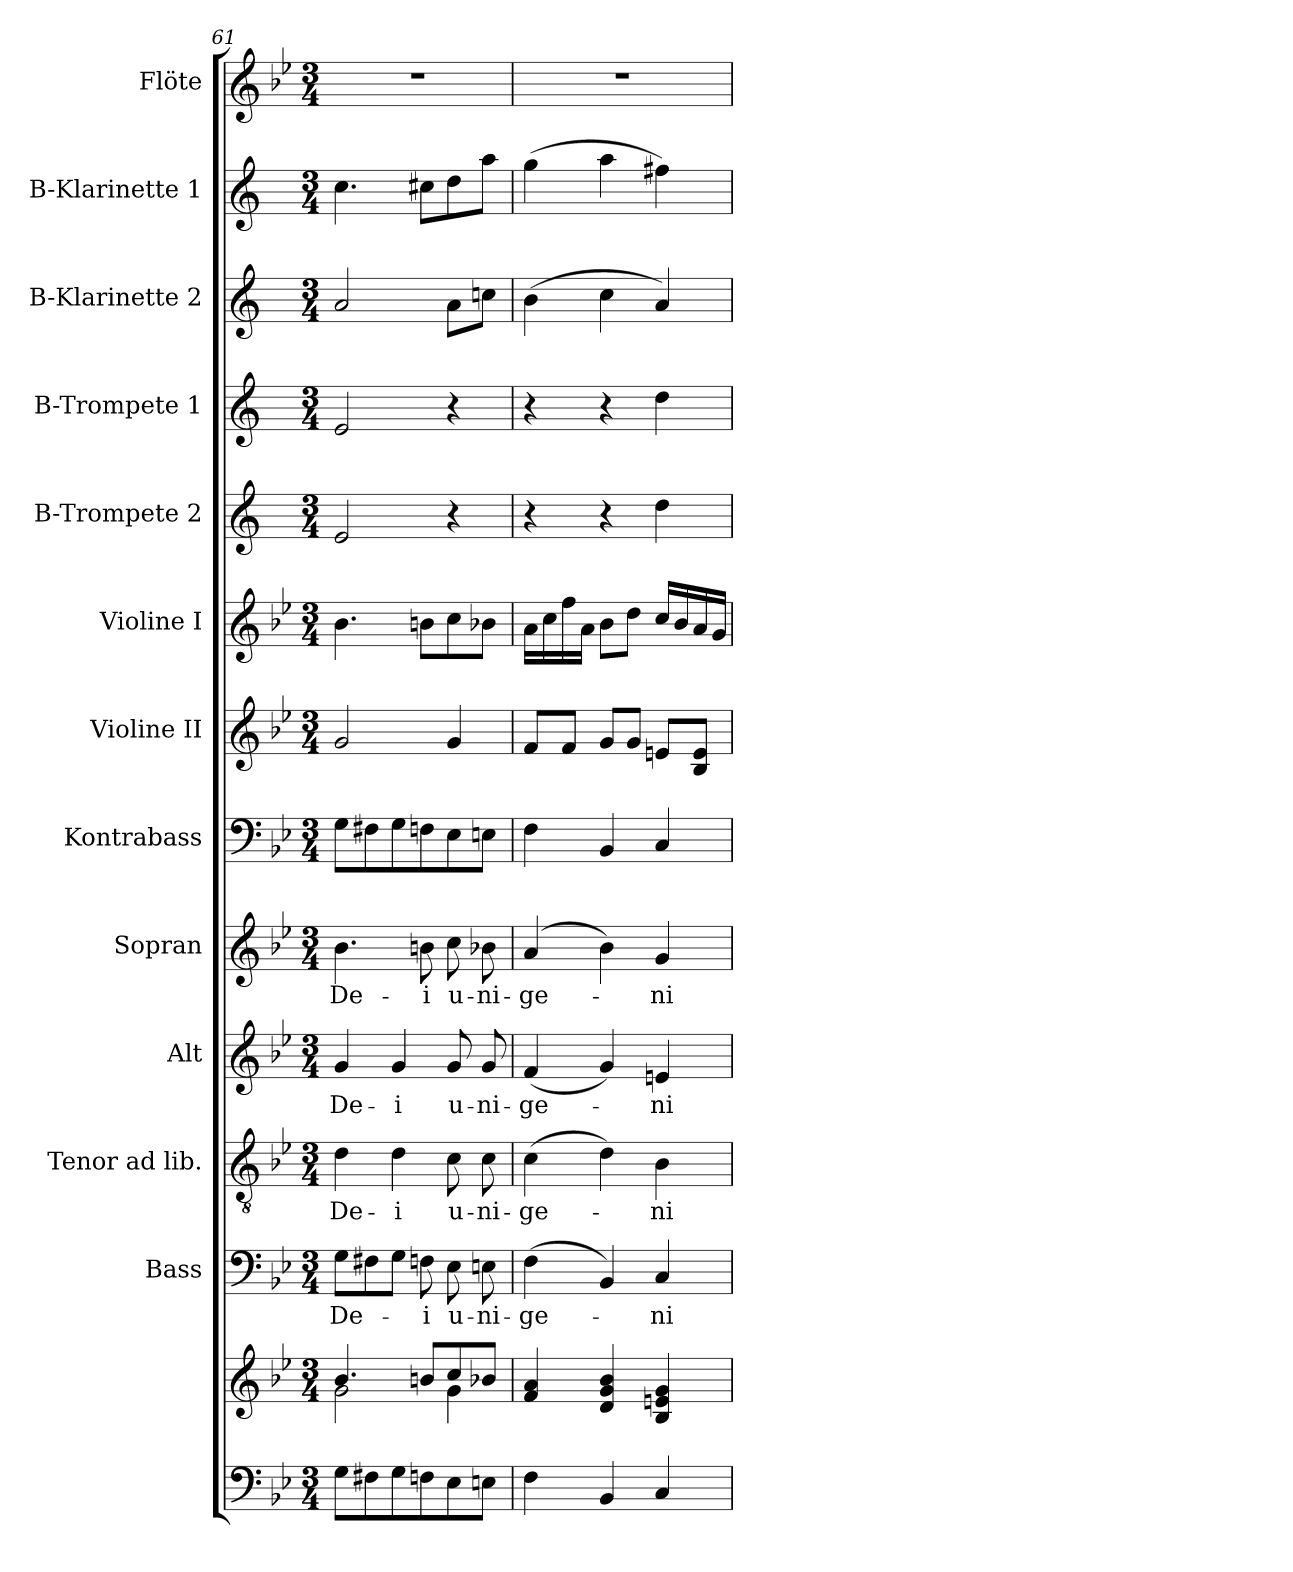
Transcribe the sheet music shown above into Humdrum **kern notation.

**kern	**kern	**kern	**text	**kern	**text	**kern	**text	**kern	**text	**kern	**kern	**kern	**kern	**kern	**kern	**kern	**kern
*part13	*part13	*part12	*part12	*part11	*part11	*part10	*part10	*part9	*part9	*part8	*part7	*part6	*part5	*part4	*part3	*part2	*part1
*staff14	*staff13	*staff12	*staff12	*staff11	*staff11	*staff10	*staff10	*staff9	*staff9	*staff8	*staff7	*staff6	*staff5	*staff4	*staff3	*staff2	*staff1
*	*	*I"Bass	*	*I"Tenor ad lib.	*	*I"Alt	*	*I"Sopran	*	*I"Kontrabass	*I"Violine II	*I"Violine I	*I"B-Trompete 2	*I"B-Trompete 1	*I"B-Klarinette 2	*I"B-Klarinette 1	*I"Flöte
*	*	*I'B.	*	*I'T.	*	*I'A.	*	*I'S.	*	*I'Kb.	*I'Vl. II	*I'Vl. I	*I'B Trp. 2	*I'B Trp. 1	*I'B Kl. 2	*I'B Kl. 1	*I'Fl.
!!LO:PB:g=z
*clefF4	*clefG2	*clefF4	*	*clefGv2	*	*clefG2	*	*clefG2	*	*clefF4	*clefG2	*clefG2	*clefG2	*clefG2	*clefG2	*clefG2	*clefG2
*	*	*	*	*	*	*	*	*	*	*ITrd7c12	*	*	*ITrd1c2	*ITrd1c2	*ITrd1c2	*ITrd1c2	*
*k[b-e-]	*k[b-e-]	*k[b-e-]	*	*k[b-e-]	*	*k[b-e-]	*	*k[b-e-]	*	*k[b-e-]	*k[b-e-]	*k[b-e-]	*k[b-e-]	*k[b-e-]	*k[b-e-]	*k[b-e-]	*k[b-e-]
*B-:	*B-:	*B-:	*	*B-:	*	*B-:	*	*B-:	*	*B-:	*B-:	*B-:	*B-:	*B-:	*B-:	*B-:	*B-:
*M3/4	*M3/4	*M3/4	*	*M3/4	*	*M3/4	*	*M3/4	*	*M3/4	*M3/4	*M3/4	*M3/4	*M3/4	*M3/4	*M3/4	*M3/4
=61	=61	=61	=61	=61	=61	=61	=61	=61	=61	=61	=61	=61	=61	=61	=61	=61	=61
*	*^	*	*	*	*	*	*	*	*	*	*	*	*	*	*	*	*
!	!	!	!	!LO:LY:b	!	!LO:LY:b	!	!LO:LY:b	!	!LO:LY:b	!	!	!	!	!	!	!	!
8G\L	4.b-/	2g\	8G\L	De-	4d\	De-	4g/	De-	4.b-\	De-	8GG\L	2g/	4.b-\	2d/	2d/	2g/	4.b-\	2.r
8F#X\	.	.	8F#X\	.	.	.	.	.	.	.	8FF#X\	.	.	.	.	.	.	.
!	!	!	!	!	!	!LO:LY:b	!	!LO:LY:b	!	!	!	!	!	!	!	!	!	!
8G\	.	.	8G\J	.	4d\	-i	4g/	-i	.	.	8GG\	.	.	.	.	.	.	.
!	!	!	!	!LO:LY:b	!	!	!	!	!	!LO:LY:b	!	!	!	!	!	!	!	!
8Fn\	8bn/L	.	8Fn\	-i	.	.	.	.	8bn\	-i	8FFn\	.	8bn\L	.	.	.	8bn\L	.
!	!	!	!	!LO:LY:b	!	!LO:LY:b	!	!LO:LY:b	!	!LO:LY:b	!	!	!	!	!	!	!	!
8E-\	8cc/	4g\	8E-\	u-	8c\	u-	8g/	u-	8cc\	u-	8EE-\	4g/	8cc\	4r	4r	8g\L	8cc\	.
!	!	!	!	!LO:LY:b	!	!LO:LY:b	!	!LO:LY:b	!	!LO:LY:b	!	!	!	!	!	!	!	!
8En\J	8b-X/J	.	8En\	-ni-	8c\	-ni-	8g/	-ni-	8b-X\	-ni-	8EEn\J	.	8b-X\J	.	.	8b-X\J	8gg\J	.
*	*v	*v	*	*	*	*	*	*	*	*	*	*	*	*	*	*	*	*
=62	=62	=62	=62	=62	=62	=62	=62	=62	=62	=62	=62	=62	=62	=62	=62	=62	=62
!	!	!	!LO:LY:b	!	!LO:LY:b	!	!LO:LY:b	!	!LO:LY:b	!	!	!	!	!	!	!	!
4F\	4f/ 4a/	(>4F\	-ge-	(>4c\	-ge-	(<4f/	-ge-	(4a/	-ge-	4FF\	8f/L	16a\LL	4r	4r	(>4a\	(>4ff\	2.r
.	.	.	.	.	.	.	.	.	.	.	.	16cc\	.	.	.	.	.
.	.	.	.	.	.	.	.	.	.	.	8f/J	16ff\	.	.	.	.	.
.	.	.	.	.	.	.	.	.	.	.	.	16a\JJ	.	.	.	.	.
4BB-/	4d/ 4g/ 4b-/	4BB-/)	.	4d\)	.	4g/)	.	4b-\)	.	4BBB-/	8g/L	8b-\L	4r	4r	4b-\	4gg\	.
.	.	.	.	.	.	.	.	.	.	.	8g/J	8dd\J	.	.	.	.	.
!	!	!	!LO:LY:b	!	!LO:LY:b	!	!LO:LY:b	!	!LO:LY:b	!	!	!	!	!	!	!	!
4C/	4B-/ 4en/ 4g/	4C/	-ni-	4B-\	-ni-	4en/	-ni-	4g/	-ni-	4CC/	8en/L	16cc/LL	4cc\	4cc\	4g/)	4een\)	.
.	.	.	.	.	.	.	.	.	.	.	.	16b-/	.	.	.	.	.
.	.	.	.	.	.	.	.	.	.	.	8B-/ 8e/J	16a/	.	.	.	.	.
.	.	.	.	.	.	.	.	.	.	.	.	16g/JJ	.	.	.	.	.
=	=	=	=	=	=	=	=	=	=	=	=	=	=	=	=	=	=
*-	*-	*-	*-	*-	*-	*-	*-	*-	*-	*-	*-	*-	*-	*-	*-	*-	*-
